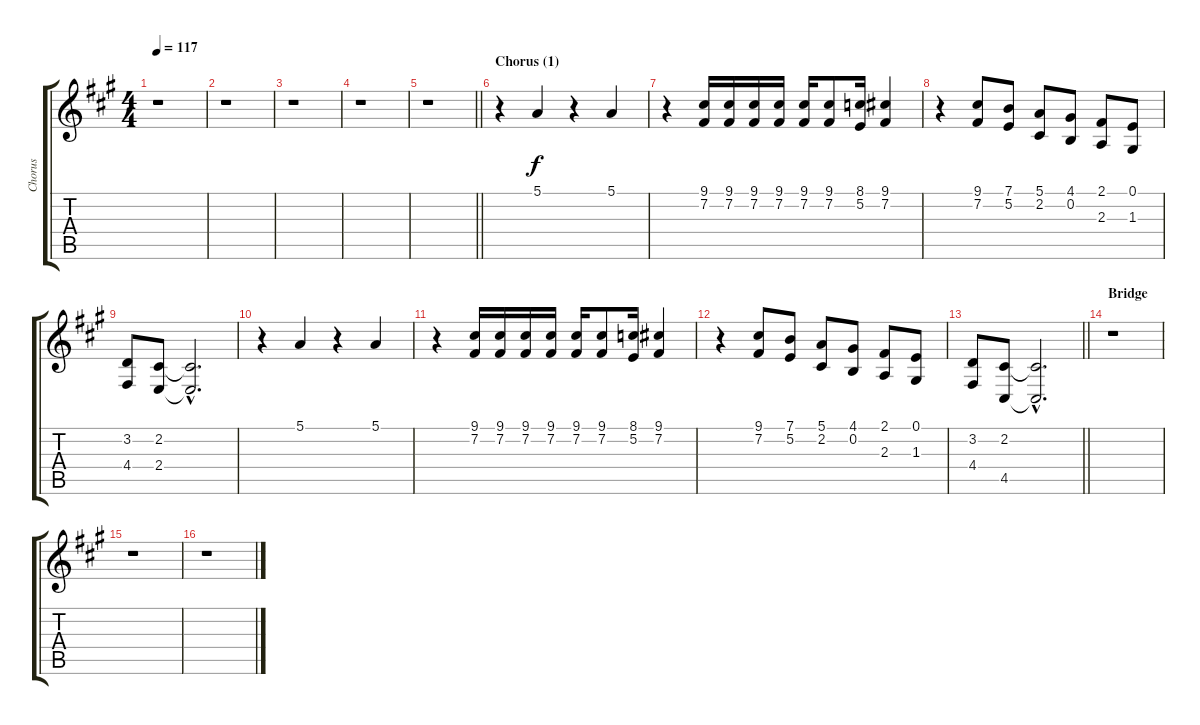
\track ("Chorus" "Chorus") {instrument sopranosax}
\staff {score tabs}
\tuning (E4 B3 G3 D3 A2 E2) {hide}
\ts (4 4)
\tempo 117
\clef g2
\ks f#minor
r.1{dy f} |
r.1 |
r.1 |
r.1 |
\barLineRight lightlight
r.1 |
\section ("" "Chorus (1)")
r.4 5.1.4 r.4 5.1.4 |
r.4 (9.1 7.2).16 (9.1 7.2).16 (9.1 7.2).16 (9.1 7.2).16 (9.1 7.2).16 (9.1 7.2).8 (8.1 5.2).16 (9.1 7.2).4 |
r.4 (9.1 7.2).8 (7.1 5.2).8 (5.1 2.2).8 (4.1 0.2).8 (2.1 2.3).8 (0.1 1.3).8 |
(3.2 4.4).8 (2.2 2.4).8 (2.2{hac t} 2.4{hac t}).2{d} |
r.4 5.1.4 r.4 5.1.4 |
r.4 (9.1 7.2).16 (9.1 7.2).16 (9.1 7.2).16 (9.1 7.2).16 (9.1 7.2).16 (9.1 7.2).8 (8.1 5.2).16 (9.1 7.2).4 |
r.4 (9.1 7.2).8 (7.1 5.2).8 (5.1 2.2).8 (4.1 0.2).8 (2.1 2.3).8 (0.1 1.3).8 |
\barLineRight lightlight
(3.2 4.4).8 (2.2 4.5).8 (2.2{hac t} 4.5{hac t}).2{d} |
\section ("" "Bridge")
r.1 |
r.1 |
r.1
